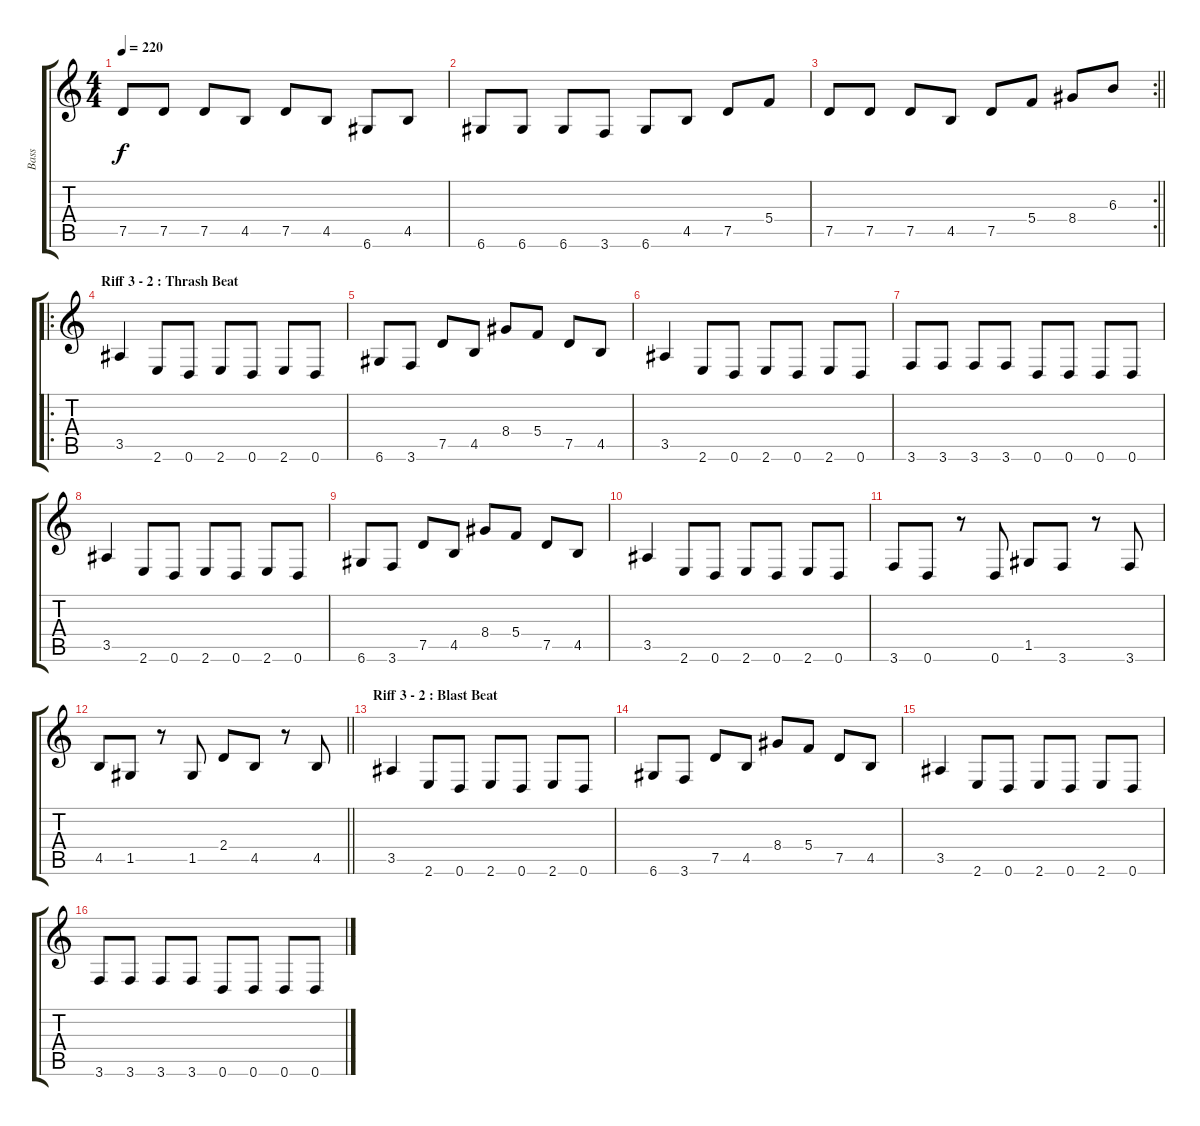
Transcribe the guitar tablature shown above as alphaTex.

\track ("Bass" "Bass") {instrument contrabass}
\staff {score tabs}
\tuning (D4 A3 F3 C3 G2 D2) {hide}
\ts (4 4)
\tempo 220
\clef g2
\ks c
7.5.8{dy f} 7.5.8 7.5.8 4.5.8 7.5.8 4.5.8 6.6.8 4.5.8 |
6.6.8 6.6.8 6.6.8 3.6.8 6.6.8 4.5.8 7.5.8 5.4.8 |
\rc 2
\barLineRight lightlight
7.5.8 7.5.8 7.5.8 4.5.8 7.5.8 5.4.8 8.4.8 6.3.8 |
\ro
\section ("" "Riff 3 - 2 : Thrash Beat")
3.5.4 2.6.8 0.6.8 2.6.8 0.6.8 2.6.8 0.6.8 |
6.6.8 3.6.8 7.5.8 4.5.8 8.4.8 5.4.8 7.5.8 4.5.8 |
3.5.4 2.6.8 0.6.8 2.6.8 0.6.8 2.6.8 0.6.8 |
3.6.8 3.6.8 3.6.8 3.6.8 0.6.8 0.6.8 0.6.8 0.6.8 |
3.5.4 2.6.8 0.6.8 2.6.8 0.6.8 2.6.8 0.6.8 |
6.6.8 3.6.8 7.5.8 4.5.8 8.4.8 5.4.8 7.5.8 4.5.8 |
3.5.4 2.6.8 0.6.8 2.6.8 0.6.8 2.6.8 0.6.8 |
3.6.8 0.6.8 r.8 0.6.8 1.5.8 3.6.8 r.8 3.6.8 |
\barLineRight lightlight
4.5.8 1.5.8 r.8 1.5.8 2.4.8 4.5.8 r.8 4.5.8 |
\section ("" "Riff 3 - 2 : Blast Beat")
3.5.4 2.6.8 0.6.8 2.6.8 0.6.8 2.6.8 0.6.8 |
6.6.8 3.6.8 7.5.8 4.5.8 8.4.8 5.4.8 7.5.8 4.5.8 |
3.5.4 2.6.8 0.6.8 2.6.8 0.6.8 2.6.8 0.6.8 |
3.6.8 3.6.8 3.6.8 3.6.8 0.6.8 0.6.8 0.6.8 0.6.8
